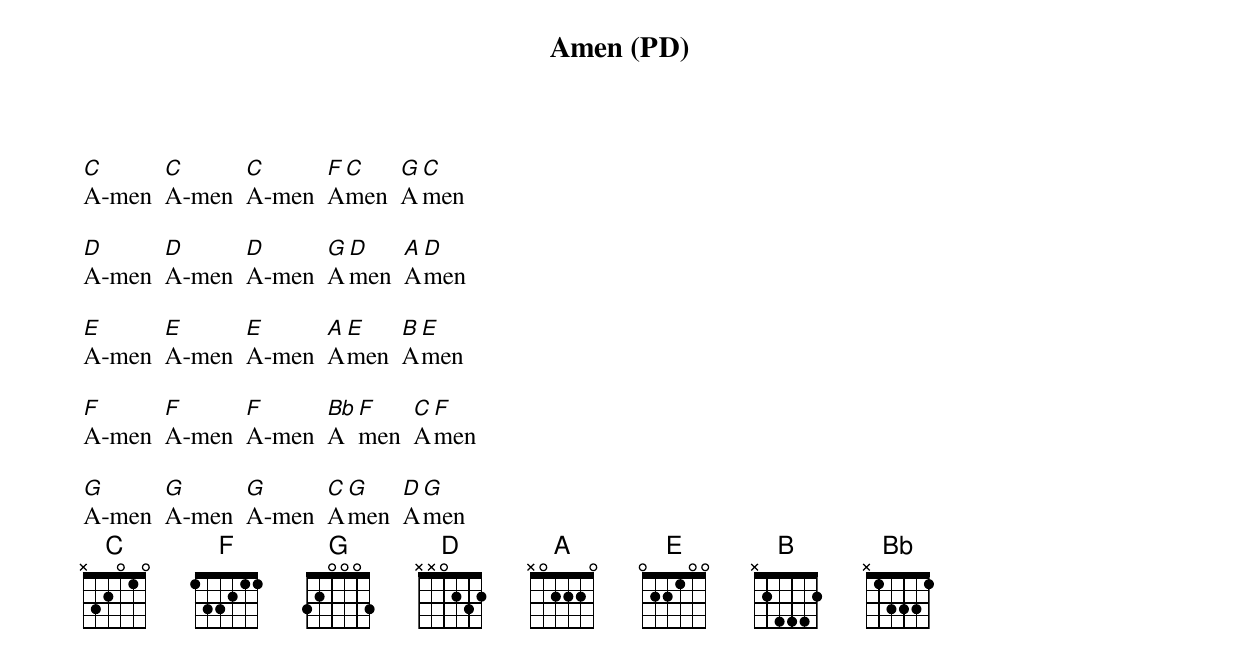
{title: Amen (PD)}
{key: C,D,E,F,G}
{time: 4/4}
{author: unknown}
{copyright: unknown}

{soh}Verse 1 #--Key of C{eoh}
[C]A-men  [C]A-men  [C]A-men  [F]A[C]men  [G]A[C]men

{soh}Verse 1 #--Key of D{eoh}
[D]A-men  [D]A-men  [D]A-men  [G]A[D]men  [A]A[D]men

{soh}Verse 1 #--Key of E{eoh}
[E]A-men  [E]A-men  [E]A-men  [A]A[E]men  [B]A[E]men

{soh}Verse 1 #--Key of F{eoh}
[F]A-men  [F]A-men  [F]A-men  [Bb]A[F]men  [C]A[F]men

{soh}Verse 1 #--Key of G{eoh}
[G]A-men  [G]A-men  [G]A-men  [C]A[G]men  [D]A[G]men
